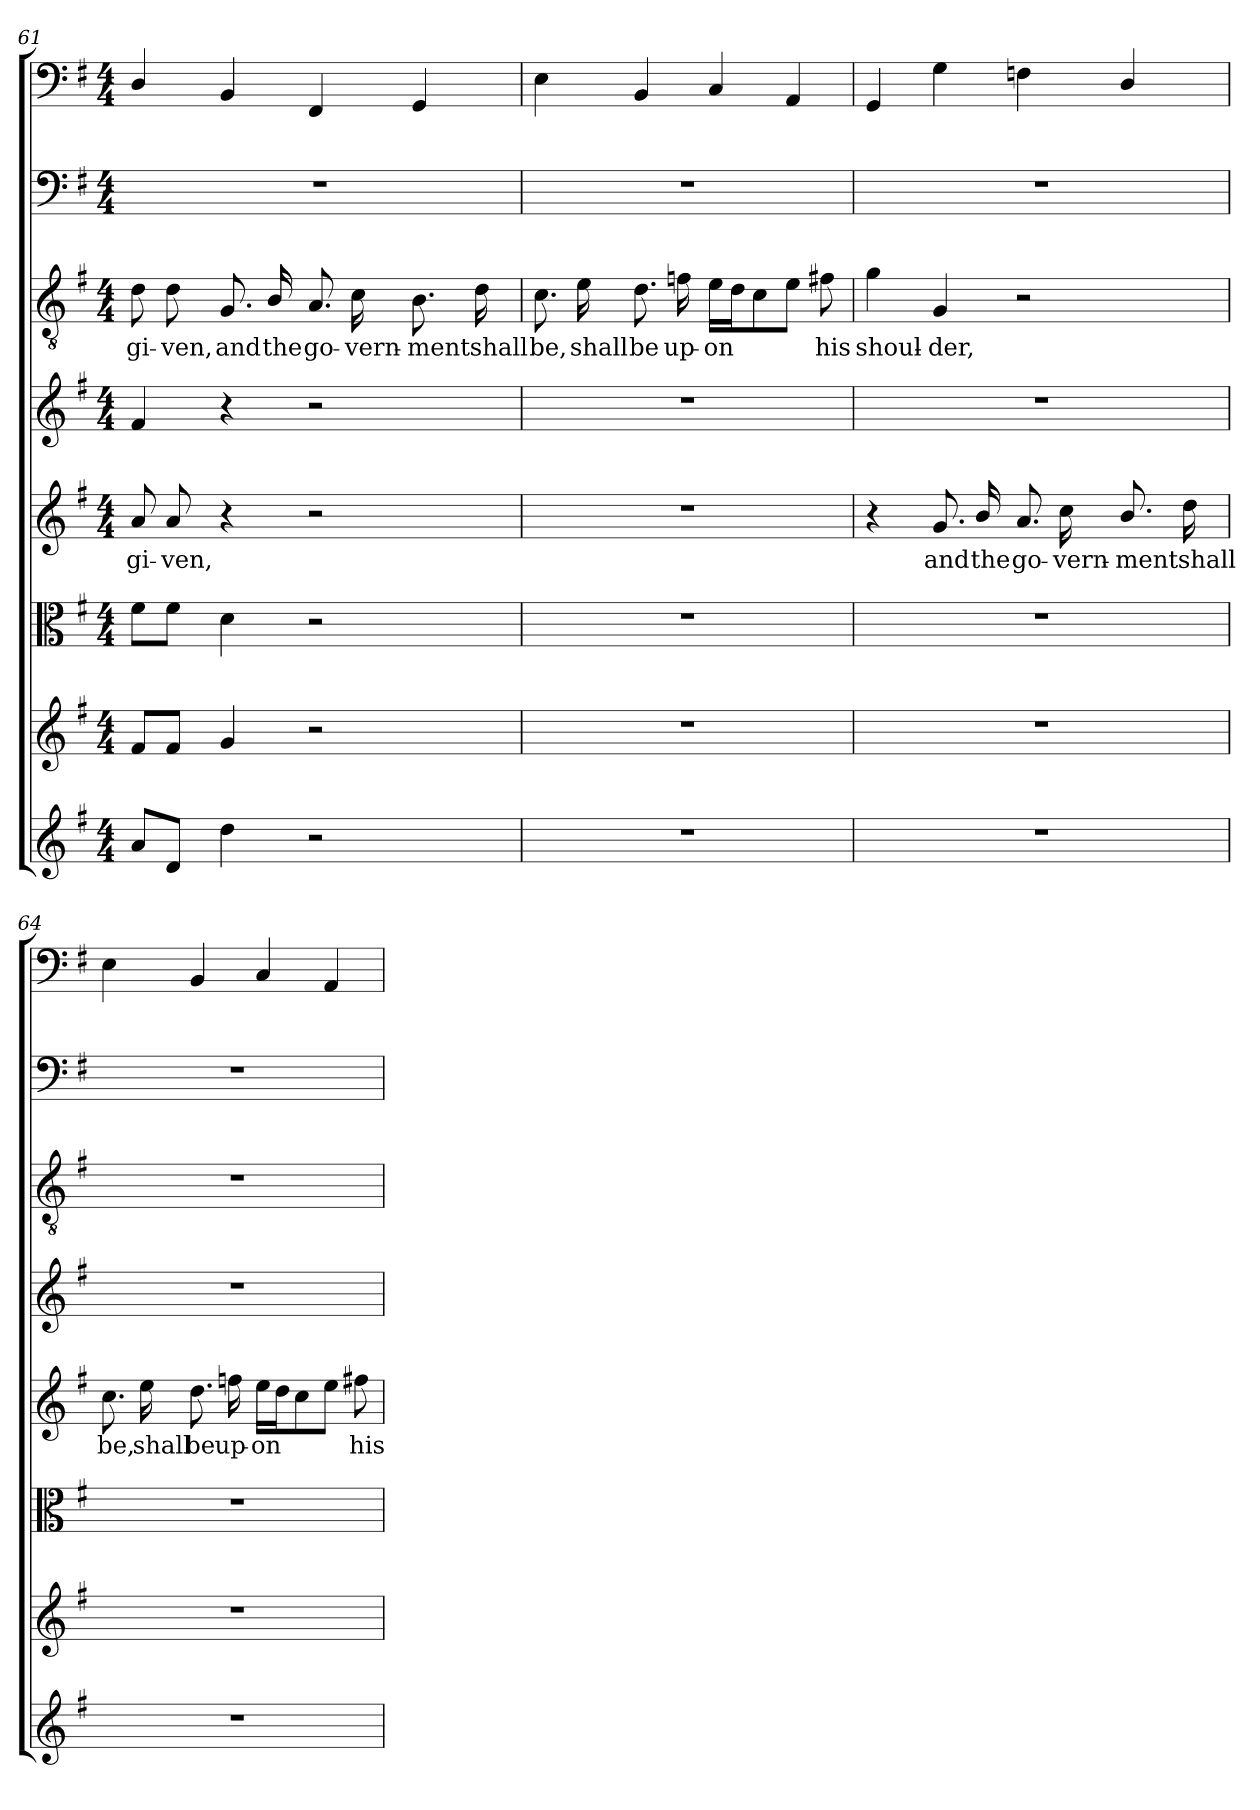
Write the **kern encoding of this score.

**kern	**kern	**kern	**kern	**text	**kern	**kern	**text	**kern	**kern
*part8	*part7	*part6	*part5	*part5	*part4	*part3	*part3	*part2	*part1
*staff8	*staff7	*staff6	*staff5	*staff5	*staff4	*staff3	*staff3	*staff2	*staff1
*clefG2	*clefG2	*clefC3	*clefG2	*	*clefG2	*clefGv2	*	*clefF4	*clefF4
*k[f#]	*k[f#]	*k[f#]	*k[f#]	*	*k[f#]	*k[f#]	*	*k[f#]	*k[f#]
*G:	*G:	*G:	*G:	*	*G:	*G:	*	*G:	*G:
*M4/4	*M4/4	*M4/4	*M4/4	*	*M4/4	*M4/4	*	*M4/4	*M4/4
=61	=61	=61	=61	=61	=61	=61	=61	=61	=61
8a/L	8f#/L	8f#\L	8a/	gi-	4f#/	8d\	gi-	1r	4D/
8d/J	8f#/J	8f#\J	8a/	-ven,	.	8d\	-ven,	.	.
4dd\	4g/	4d\	4r	.	4r	8.G/	and	.	4BB/
.	.	.	.	.	.	16B/	the	.	.
2r	2r	2r	2r	.	2r	8.A/	go-	.	4FF#/
.	.	.	.	.	.	16c\	-vern-	.	.
.	.	.	.	.	.	8.B\	-ment	.	4GG/
.	.	.	.	.	.	16d\	shall	.	.
=62	=62	=62	=62	=62	=62	=62	=62	=62	=62
1r	1r	1r	1r	.	1r	8.c\	be,	1r	4E\
.	.	.	.	.	.	16e\	shall	.	.
.	.	.	.	.	.	8.d\	be	.	4BB/
.	.	.	.	.	.	16fn\	up-	.	.
.	.	.	.	.	.	16e\LL	-on	.	4C/
.	.	.	.	.	.	16d\J	.	.	.
.	.	.	.	.	.	8c\	.	.	.
.	.	.	.	.	.	8e\J	.	.	4AA/
.	.	.	.	.	.	8f#X\	his	.	.
=63	=63	=63	=63	=63	=63	=63	=63	=63	=63
1r	1r	1r	4r	.	1r	4g\	shoul-	1r	4GG/
.	.	.	8.g/	and	.	4G/	-der,	.	4G\
.	.	.	16b/	the	.	.	.	.	.
.	.	.	8.a/	go-	.	2r	.	.	4Fn\
.	.	.	16cc\	-vern-	.	.	.	.	.
.	.	.	8.b/	-ment	.	.	.	.	4D/
.	.	.	16dd\	shall	.	.	.	.	.
=64	=64	=64	=64	=64	=64	=64	=64	=64	=64
1r	1r	1r	8.cc\	be,	1r	1r	.	1r	4E\
.	.	.	16ee\	shall	.	.	.	.	.
.	.	.	8.dd\	be	.	.	.	.	4BB/
.	.	.	16ffn\	up-	.	.	.	.	.
.	.	.	16ee\LL	-on	.	.	.	.	4C/
.	.	.	16dd\J	.	.	.	.	.	.
.	.	.	8cc\	.	.	.	.	.	.
.	.	.	8ee\J	.	.	.	.	.	4AA/
.	.	.	8ff#X\	his	.	.	.	.	.
=	=	=	=	=	=	=	=	=	=
*-	*-	*-	*-	*-	*-	*-	*-	*-	*-
